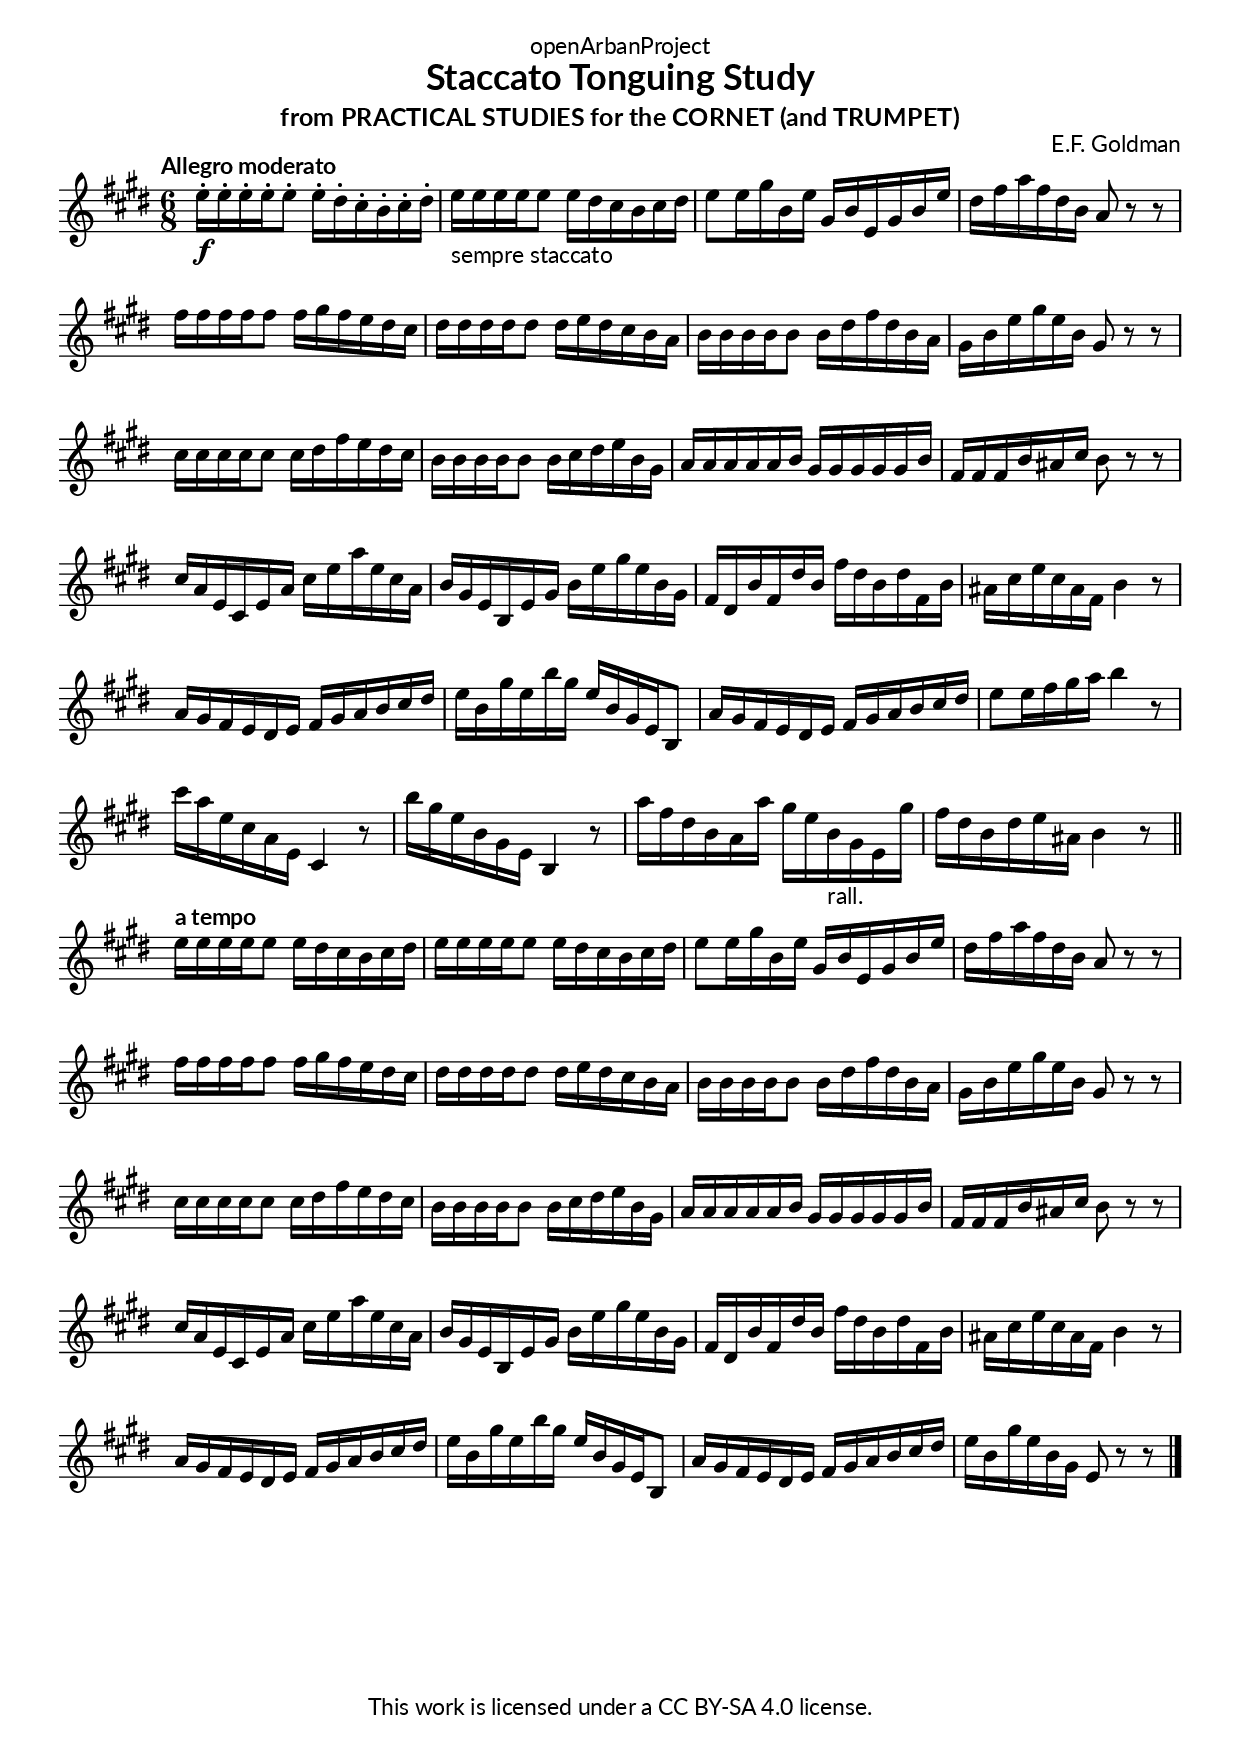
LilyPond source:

\version "2.20.0"
\language "english"

\book {
  \paper {
    indent = 0\mm
    scoreTitleMarkup = \markup {
      \fill-line {
        \null
        \fontsize #4 \bold \fromproperty #'header:piece
        \fromproperty #'header:composer
      }
    }
    fonts = #
  (make-pango-font-tree
   "Lato"
   "Lato"
   "Liberation Mono"
   (/ (* staff-height pt) 2.5))
  }
  \header { tagline = ##f 
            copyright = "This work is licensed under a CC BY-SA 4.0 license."
            dedication = "openArbanProject"
            title = "Staccato Tonguing Study"
            subtitle = "from PRACTICAL STUDIES for the CORNET (and TRUMPET)"
  }
  
  \score {
    \header { composer = "E.F. Goldman" }
    \layout { \context { \Score \remove "Bar_number_engraver" }}
    \relative c'
    {
      \numericTimeSignature \time 6/8
      \key e \major
      \tempo "Allegro moderato"
      e'16-.\f e-. e-. e-. e8-. e16-. ds-. cs-. b-. cs-. ds-. 
      e-"sempre staccato" e e e e8 e16 ds cs b cs ds 
      e8 e16 gs b, e gs, b e, gs b e ds fs a fs ds b a8 r r \break
      fs'16 fs fs fs fs8 fs16 gs fs e ds cs ds ds ds ds ds8 ds16 e ds cs b a 
      b b b b b8 b16 ds fs ds b a gs b e gs e b gs8 r r \break
      cs16 cs cs cs cs8 cs16 ds fs e ds cs b b b b b8 b16 cs ds e b gs
      a a a a a b gs gs gs gs gs b fs fs fs b as cs b8 r r \break
      cs16 a e cs e a cs e a e cs a b gs e b e gs b e gs e b gs
      fs ds b' fs ds' b fs' ds b ds fs, b as cs e cs as fs b4 r8
      a16 gs fs e ds e fs gs a b cs ds e b gs' e b' gs e b gs e b8
      a'16 gs fs e ds e fs gs a b cs ds e8 e16 fs gs a b4 r8
      cs16 a e cs a e cs4 r8 b''16 gs e b gs e b4 r8
      a''16 fs ds b a a' gs e b-"rall." gs e gs' fs ds b ds e as, b4 r8 \break
      \bar "||"
      \tempo "a tempo"
      e16 e e e e8 e16 ds cs b cs ds e e e e e8 e16 ds cs b cs ds 
      e8 e16 gs b, e gs, b e, gs b e ds fs a fs ds b a8 r r \break
      fs'16 fs fs fs fs8 fs16 gs fs e ds cs ds ds ds ds ds8 ds16 e ds cs b a 
      b b b b b8 b16 ds fs ds b a gs b e gs e b gs8 r r \break
      cs16 cs cs cs cs8 cs16 ds fs e ds cs b b b b b8 b16 cs ds e b gs
      a a a a a b gs gs gs gs gs b fs fs fs b as cs b8 r r \break
      cs16 a e cs e a cs e a e cs a b gs e b e gs b e gs e b gs
      fs ds b' fs ds' b fs' ds b ds fs, b as cs e cs as fs b4 r8 \break
      a16 gs fs e ds e fs gs a b cs ds e b gs' e b' gs e b gs e b8
      a'16 gs fs e ds e fs gs a b cs ds e b gs' e b gs e8 r r      
      \bar "|."
    }
  }
  
}
